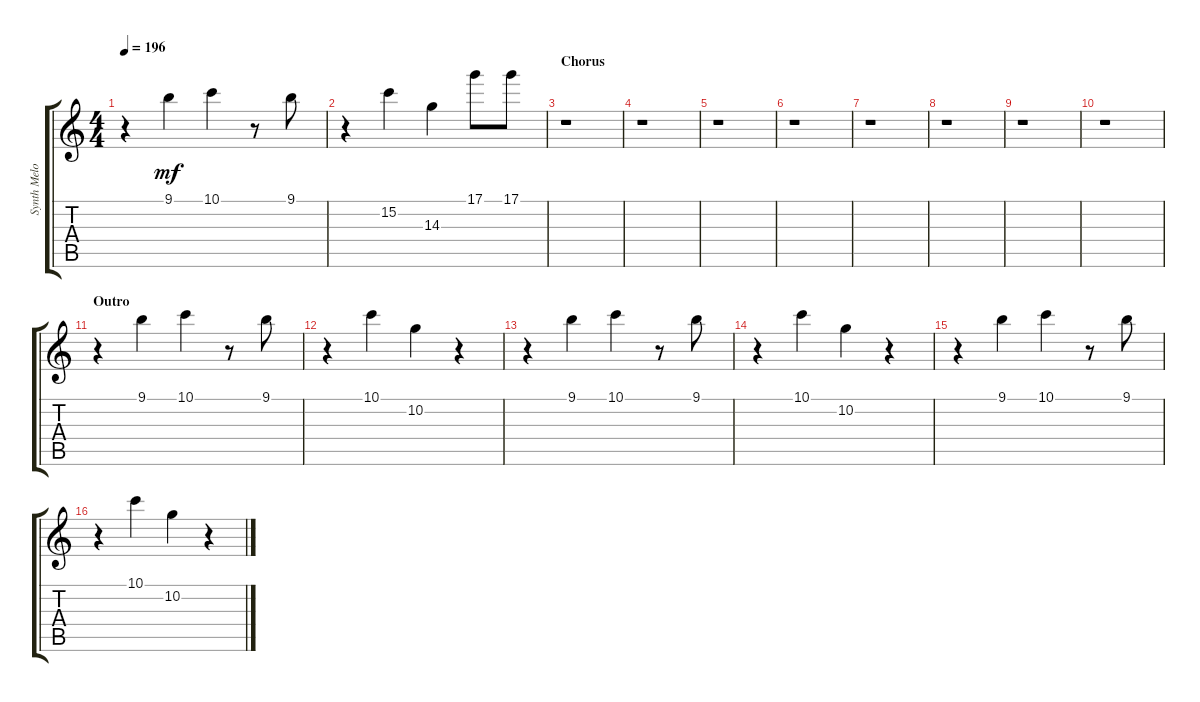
\track ("Synth Melody" "Synth Melo") {instrument electricguitarclean}
\staff {score tabs}
\tuning (D4 A3 F3 C3 G2 C2) {hide}
\ts (4 4)
\tempo 196
\clef g2
\ks aminor
r.4{dy mf} 9.1.4 10.1.4 r.8 9.1.8 |
r.4 15.2.4 14.3.4 17.1.8 17.1.8 |
\section ("" "Chorus")
r.1 |
r.1 |
r.1 |
r.1 |
r.1 |
r.1 |
r.1 |
r.1 |
\section ("" "Outro")
r.4 9.1.4 10.1.4 r.8 9.1.8 |
r.4 10.1.4 10.2.4 r.4 |
r.4 9.1.4 10.1.4 r.8 9.1.8 |
r.4 10.1.4 10.2.4 r.4 |
r.4 9.1.4 10.1.4 r.8 9.1.8 |
r.4 10.1.4 10.2.4 r.4
